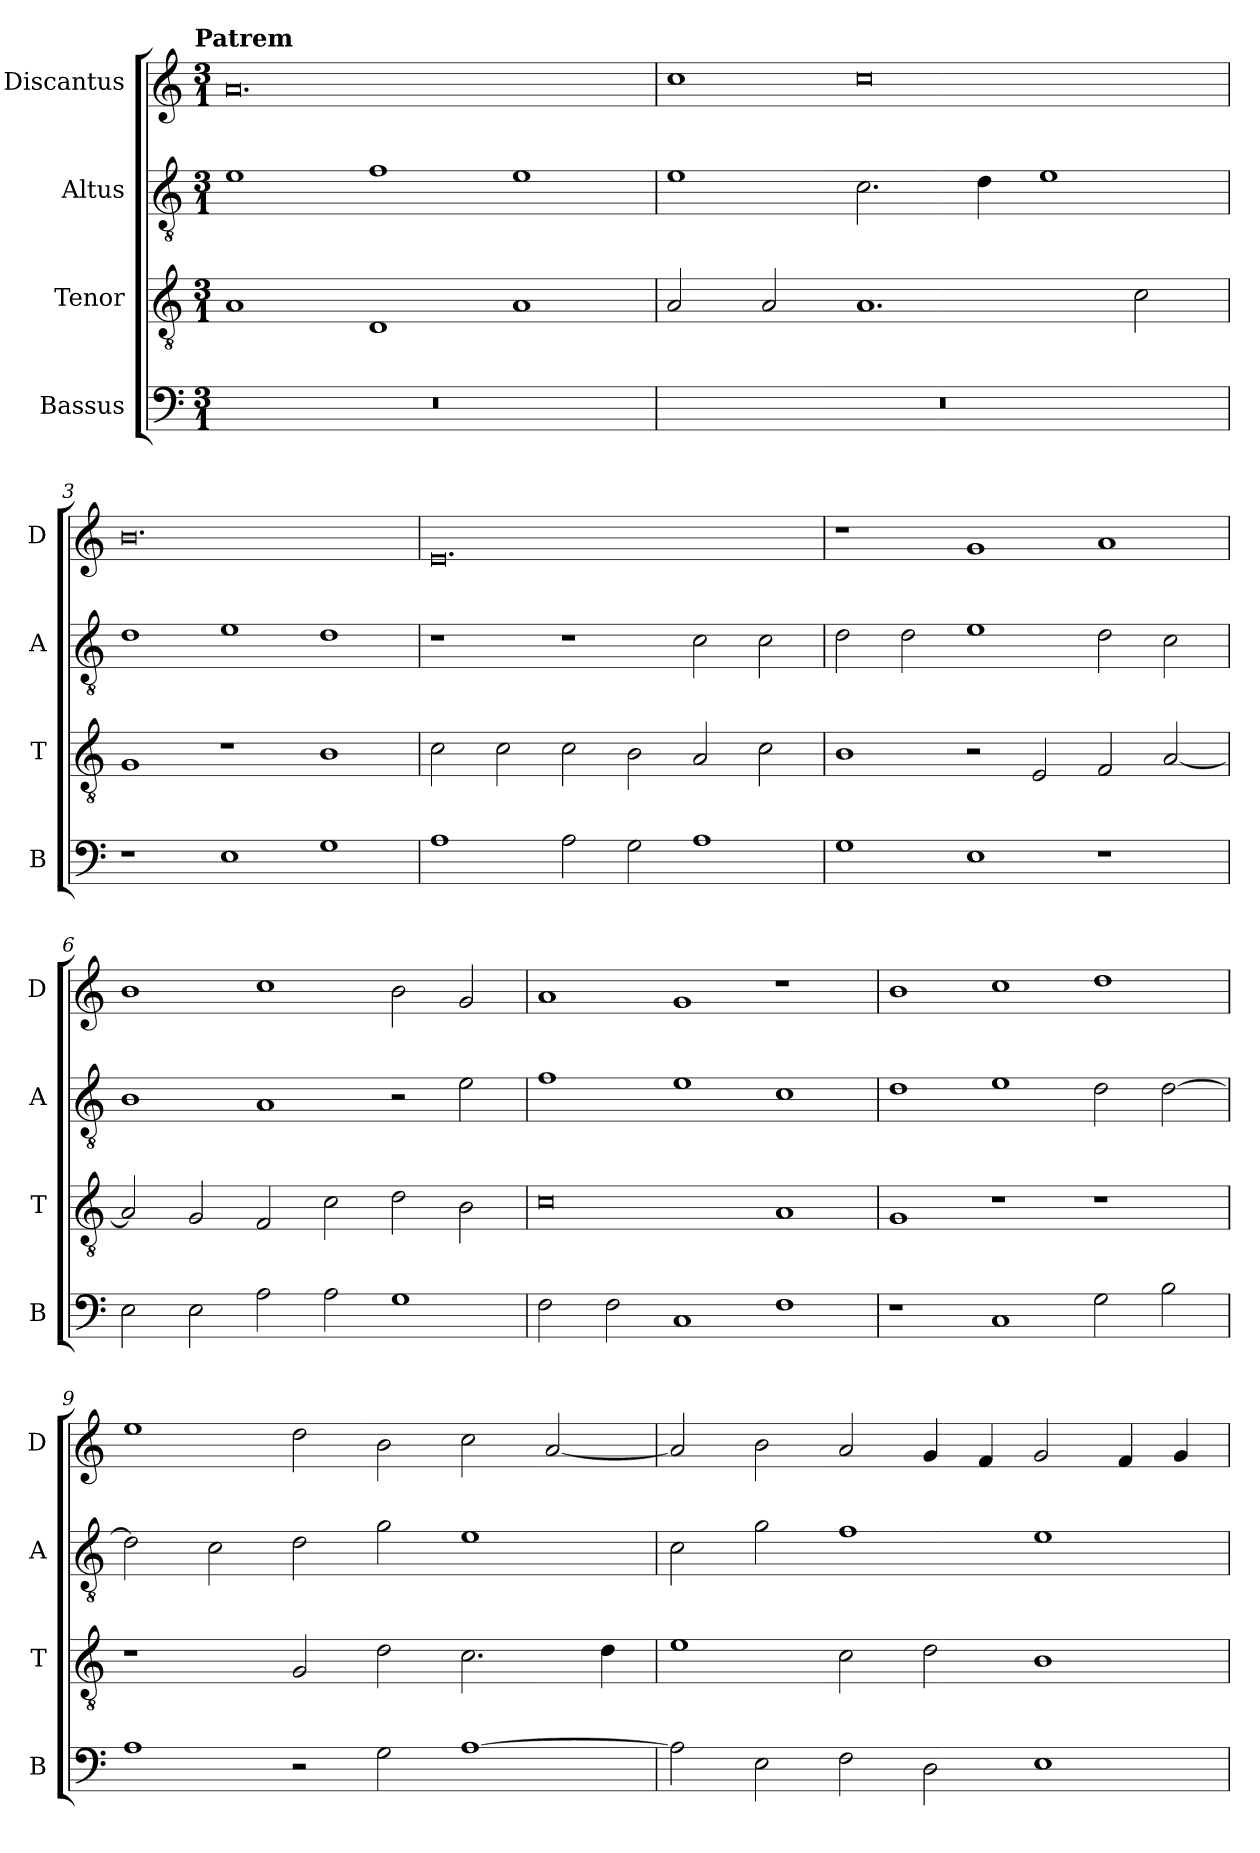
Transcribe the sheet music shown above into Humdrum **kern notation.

**kern	**kern	**kern	**kern
*part4	*part3	*part2	*part1
*staff4	*staff3	*staff2	*staff1
*I"Bassus	*I"Tenor	*I"Altus	*I"Discantus
*I'B	*I'T	*I'A	*I'D
*clefF4	*clefGv2	*clefGv2	*clefG2
*k[]	*k[]	*k[]	*k[]
!!LO:TX:omd:t=Patrem
*M3/1	*M3/1	*M3/1	*M3/1
=1	=1	=1	=1
0.r	1A	1e	0.a
.	1D	1f	.
.	1A	1e	.
=2	=2	=2	=2
0.r	2A/	1e	1cc
.	2A/	.	.
.	1.A	2.c\	0cc
.	.	4d\	.
.	.	1e	.
.	2c\	.	.
=3	=3	=3	=3
1r	1G	1d	0.b
1E	1r	1e	.
1G	1B	1d	.
=4	=4	=4	=4
1A	2c\	1r	0.e
.	2c\	.	.
2A\	2c\	1r	.
2G\	2B\	.	.
1A	2A/	2c\	.
.	2c\	2c\	.
=5	=5	=5	=5
1G	1B	2d\	1r
.	.	2d\	.
1E	2r	1e	1g
.	2E/	.	.
1r	2F/	2d\	1a
.	[2A/	2c\	.
=6	=6	=6	=6
2E\	2A/]	1B	1b
2E\	2G/	.	.
2A\	2F/	1A	1cc
2A\	2c\	.	.
1G	2d\	2r	2b\
.	2B\	2e\	2g/
=7	=7	=7	=7
2F\	0c	1f	1a
2F\	.	.	.
1C	.	1e	1g
1F	1A	1c	1r
=8	=8	=8	=8
1r	1G	1d	1b
1C	1r	1e	1cc
2G\	1r	2d\	1dd
2B\	.	[2d\	.
=9	=9	=9	=9
1A	1r	2d\]	1ee
.	.	2c\	.
2r	2G/	2d\	2dd\
2G\	2d\	2g\	2b\
[1A	2.c\	1e	2cc\
.	.	.	[2a/
.	4d\	.	.
=10	=10	=10	=10
2A\]	1e	2c\	2a/]
2E\	.	2g\	2b\
2F\	2c\	1f	2a/
2D\	2d\	.	4g/
.	.	.	4f/
1E	1B	1e	2g/
.	.	.	4f/
.	.	.	4g/
=	=	=	=
*-	*-	*-	*-
